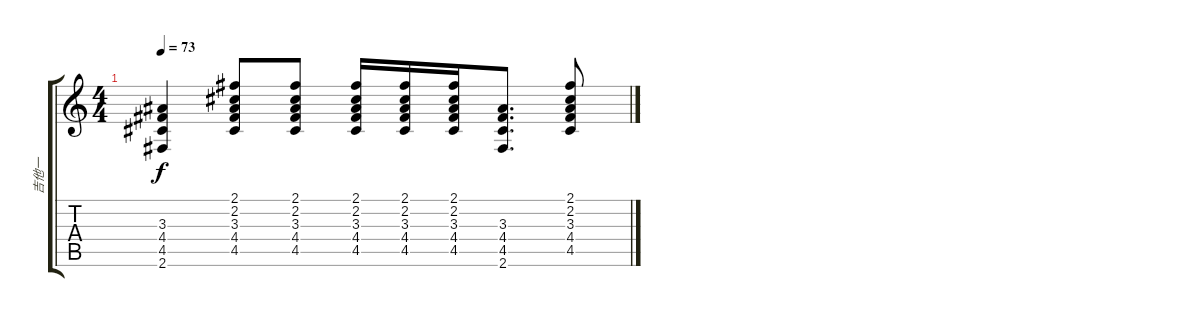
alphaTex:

\track ("吉他一" "吉他一") {instrument acousticguitarsteel}
\staff {score tabs}
\tuning (E4 B3 G3 D3 A2 E2) {hide}
\ts (4 4)
\tempo 73
\clef g2
\ks c
(3.3 4.4 4.5 2.6).4{dy f} (2.1 2.2 3.3 4.4 4.5).8 (2.1 2.2 3.3 4.4 4.5).8 (2.1 2.2 3.3 4.4 4.5).16 (2.1 2.2 3.3 4.4 4.5).16 (2.1 2.2 3.3 4.4 4.5).16 (3.3 4.4 4.5 2.6).8{d} (2.1 2.2 3.3 4.4 4.5).8
